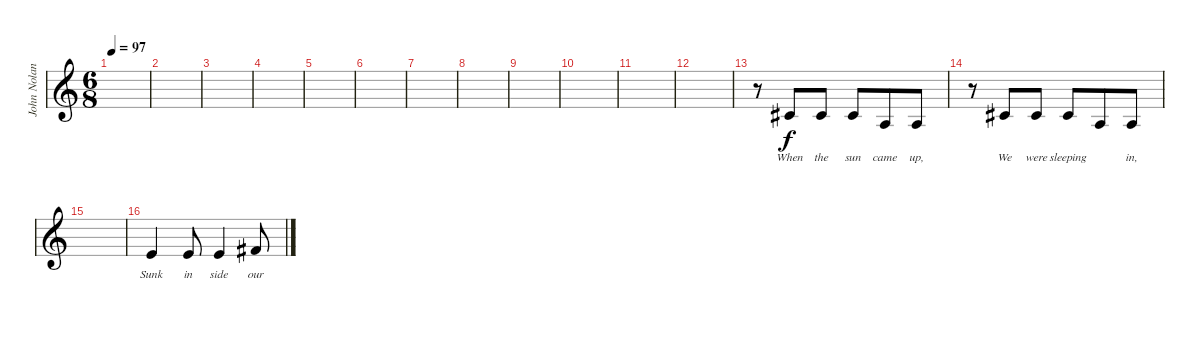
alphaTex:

\track ("John Nolan, Michelle DaRosa" "John Nolan") {instrument cello}
\staff {score}
\tuning (E4 B3 G3 D3 A2 E2) {hide}
\ts (6 8)
\tempo 97
\clef g2
\ks c
|
|
|
|
|
|
|
|
|
|
|
|
r.8 6.3.8{lyrics (0 "When") lyrics (1 "") lyrics (2 "") lyrics (3 "") lyrics (4 "")} 6.3.8{lyrics (0 "the") lyrics (1 "") lyrics (2 "") lyrics (3 "") lyrics (4 "")} 6.3.8{lyrics (0 "sun") lyrics (1 "") lyrics (2 "") lyrics (3 "") lyrics (4 "")} 7.4.8{lyrics (0 "came") lyrics (1 "") lyrics (2 "") lyrics (3 "") lyrics (4 "")} 7.4.8{lyrics (0 "up,") lyrics (1 "") lyrics (2 "") lyrics (3 "") lyrics (4 "")} |
r.8 6.3.8{lyrics (0 "We") lyrics (1 "") lyrics (2 "") lyrics (3 "") lyrics (4 "")} 6.3.8{lyrics (0 "were") lyrics (1 "") lyrics (2 "") lyrics (3 "") lyrics (4 "")} 6.3.8{lyrics (0 "sleeping") lyrics (1 "") lyrics (2 "") lyrics (3 "") lyrics (4 "")} 7.4.8{lyrics (0 "") lyrics (1 "") lyrics (2 "") lyrics (3 "") lyrics (4 "")} 7.4.8{lyrics (0 "in,") lyrics (1 "") lyrics (2 "") lyrics (3 "") lyrics (4 "")} |
|
5.2.4{lyrics (0 "Sunk") lyrics (1 "") lyrics (2 "") lyrics (3 "") lyrics (4 "")} 5.2.8{lyrics (0 "in") lyrics (1 "") lyrics (2 "") lyrics (3 "") lyrics (4 "")} 5.2.4{lyrics (0 "side") lyrics (1 "") lyrics (2 "") lyrics (3 "") lyrics (4 "")} 7.2.8{lyrics (0 "our") lyrics (1 "") lyrics (2 "") lyrics (3 "") lyrics (4 "")}
